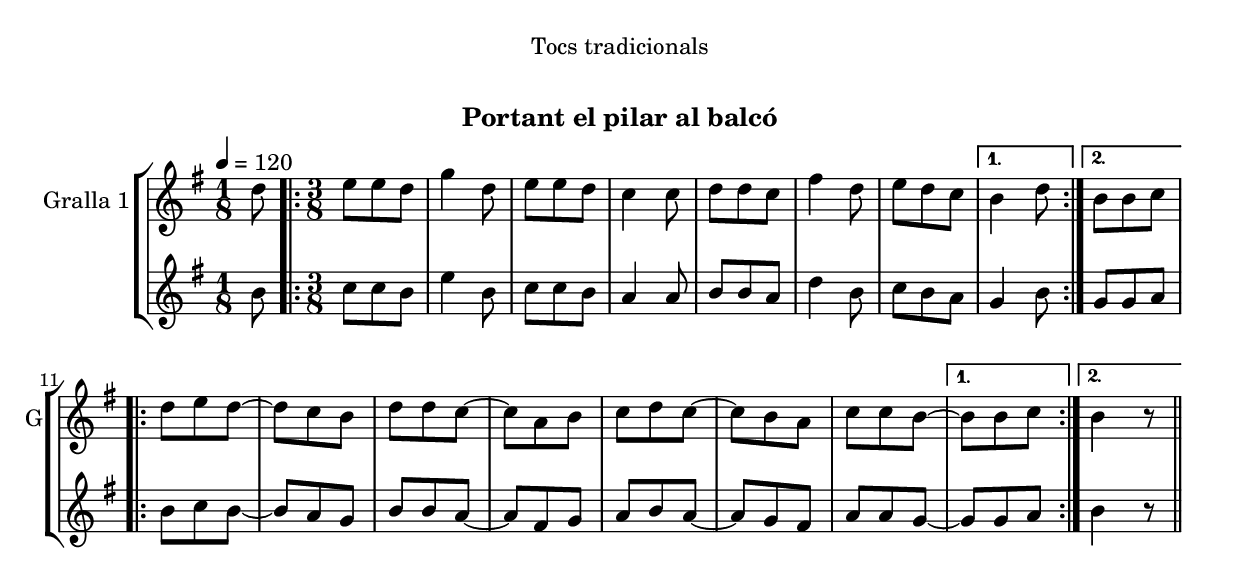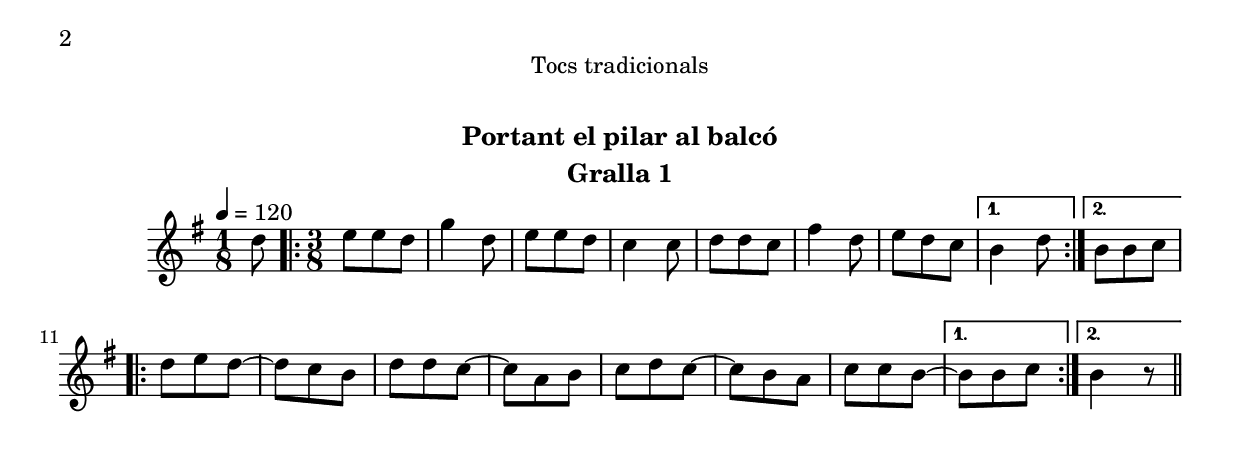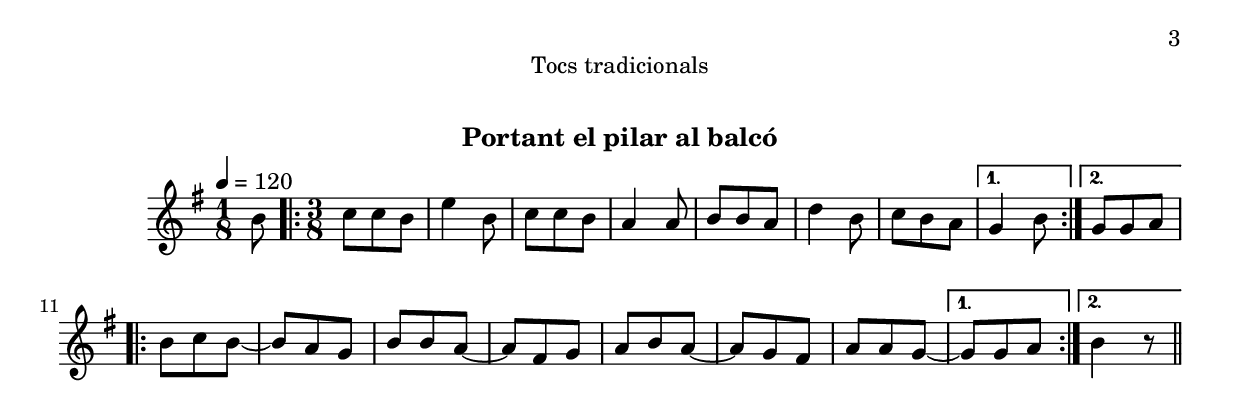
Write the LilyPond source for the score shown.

\version "2.22.1"

\header {
  dedication="Tocs tradicionals"
  title="  "
  subtitle="Portant el pilar al balcó"
  subsubtitle=""
  poet=""
  meter=""
  piece=""
  composer=""
  arranger=""
  opus=""
  instrument=""
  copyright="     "
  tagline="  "
}

liniaroAa =
\relative d''
{
  \tempo 4=120
  \clef treble
  \key g \major
  \time 1/8
  d8  |
  \time 3/8   \repeat volta 2 { e8 e d  |
  g4 d8  |
  e8 e d  |
  %05
  c4 c8  |
  d8 d c  |
  fis4 d8  |
  e8 d c }
  \alternative { { b4 d8 }
  %10
  { b8 b c } }
  \repeat volta 2 { d8 e d ~  |
  d8 c b  |
  d8 d c ~  |
  c8 a b  |
  %15
  c8 d c ~  |
  c8 b a  |
  c8 c b ~ }
  \alternative { { b8 b c }
  { b4  r8 } } \bar "||" % kompletite
}

liniaroAb =
\relative b'
{
  \tempo 4=120
  \clef treble
  \key g \major
  \time 1/8
  b8  |
  \time 3/8   \repeat volta 2 { c8 c b  |
  e4 b8  |
  c8 c b  |
  %05
  a4 a8  |
  b8 b a  |
  d4 b8  |
  c8 b a }
  \alternative { { g4 b8 }
  %10
  { g8 g a } }
  \repeat volta 2 { b8 c b ~  |
  b8 a g  |
  b8 b a ~  |
  a8 fis g  |
  %15
  a8 b a ~  |
  a8 g fis  |
  a8 a g ~ }
  \alternative { { g8 g a }
  { b4  r8 } } \bar "||" % kompletite
}

\bookpart {
  \score {
    \new StaffGroup {
      \override Score.RehearsalMark #'self-alignment-X = #LEFT
      <<
        \new Staff \with {instrumentName = #"Gralla 1" shortInstrumentName = #"G"} \liniaroAa
        \new Staff \with {instrumentName = #"" shortInstrumentName = #" "} \liniaroAb
      >>
    }
    \layout {}
  }
  \score { \unfoldRepeats
    \new StaffGroup {
      \override Score.RehearsalMark #'self-alignment-X = #LEFT
      <<
        \new Staff \with {instrumentName = #"Gralla 1" shortInstrumentName = #"G"} \liniaroAa
        \new Staff \with {instrumentName = #"" shortInstrumentName = #" "} \liniaroAb
      >>
    }
    \midi {}
  }
}

\bookpart {
  \header {instrument="Gralla 1"}
  \score {
    \new StaffGroup {
      \override Score.RehearsalMark #'self-alignment-X = #LEFT
      <<
        \new Staff \liniaroAa
      >>
    }
    \layout {}
  }
  \score { \unfoldRepeats
    \new StaffGroup {
      \override Score.RehearsalMark #'self-alignment-X = #LEFT
      <<
        \new Staff \liniaroAa
      >>
    }
    \midi {}
  }
}

\bookpart {
  \header {instrument=""}
  \score {
    \new StaffGroup {
      \override Score.RehearsalMark #'self-alignment-X = #LEFT
      <<
        \new Staff \liniaroAb
      >>
    }
    \layout {}
  }
  \score { \unfoldRepeats
    \new StaffGroup {
      \override Score.RehearsalMark #'self-alignment-X = #LEFT
      <<
        \new Staff \liniaroAb
      >>
    }
    \midi {}
  }
}

